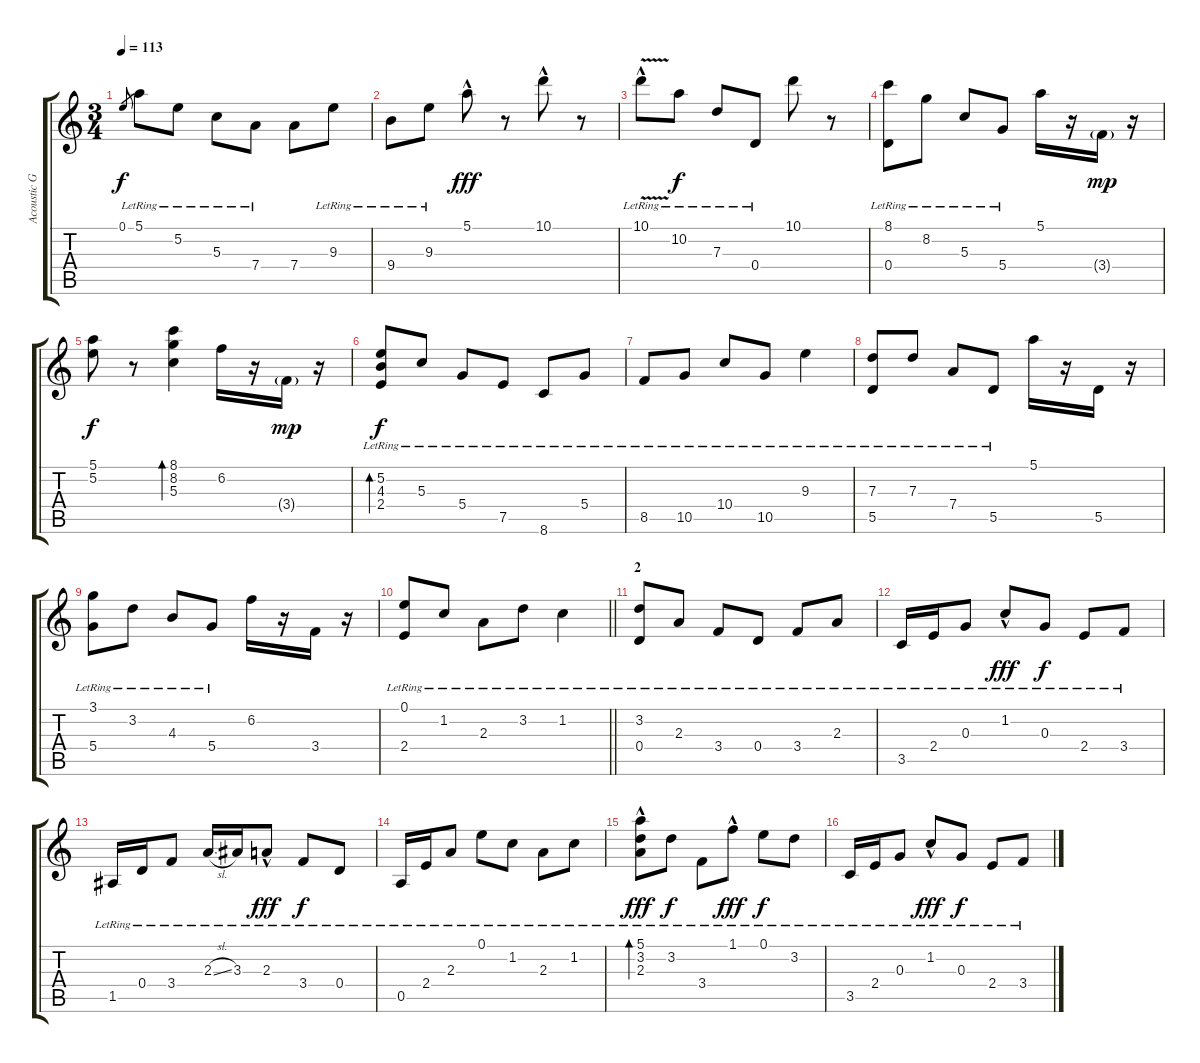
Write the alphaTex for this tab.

\track ("Acoustic Guitar" "Acoustic G") {instrument acousticguitarsteel}
\staff {score tabs}
\tuning (E4 B3 G3 D3 A2 E2) {hide}
\ts (3 4)
\tempo 113
\clef g2
\ks c
0.1.8{gr dy f} 5.1{lr}.8 5.2{lr}.8 5.3{lr}.8 7.4{lr}.8 7.4.8 9.3{lr}.8 |
9.4{lr}.8 9.3{lr}.8 5.1{hac}.8{dy fff} r.8 10.1{hac}.8 r.8 |
10.1{v hac lr}.8 10.2{lr}.8{dy f} 7.3{lr}.8 0.4{lr}.8 10.1.8 r.8 |
(8.1{lr} 0.4{lr}).8 8.2{lr}.8 5.3{lr}.8 5.4{lr}.8 5.1.16 r.16 3.4{g}.16{dy mp} r.16 |
(5.1 5.2).8{dy f} r.8 (8.1 8.2 5.3).4{bd 120} 6.2.16 r.16 3.4{g}.16{dy mp} r.16 |
(5.2{lr} 4.3{lr} 2.4{lr}).8{bd 120 dy f} 5.3{lr}.8 5.4{lr}.8 7.5{lr}.8 8.6{lr}.8 5.4{lr}.8 |
8.5{lr}.8 10.5{lr}.8 10.4{lr}.8 10.5{lr}.8 9.3{lr}.4 |
(7.3{lr} 5.5{lr}).8 7.3{lr}.8 7.4{lr}.8 5.5{lr}.8 5.1.16 r.16 5.5.16 r.16 |
(3.1{lr} 5.4{lr}).8 3.2{lr}.8 4.3{lr}.8 5.4{lr}.8 6.2.16 r.16 3.4.16 r.16 |
\barLineRight lightlight
(0.1{lr} 2.4{lr}).8 1.2{lr}.8 2.3{lr}.8 3.2{lr}.8 1.2{lr}.4 |
\section ("" "2")
(3.2{lr} 0.4{lr}).8 2.3{lr}.8 3.4{lr}.8 0.4{lr}.8 3.4{lr}.8 2.3{lr}.8 |
3.5{lr}.16 2.4{lr}.16 0.3{lr}.8 1.2{hac lr}.8{dy fff} 0.3{lr}.8{dy f} 2.4{lr}.8 3.4{lr}.8 |
1.5{lr}.16 0.4{lr}.16 3.4{lr}.8 2.3{sl lr}.16 3.3{lr}.16 2.3{hac lr}.8{dy fff} 3.4{lr}.8{dy f} 0.4{lr}.8 |
0.5{lr}.16 2.4{lr}.16 2.3{lr}.8 0.1{lr}.8 1.2{lr}.8 2.3{lr}.8 1.2{lr}.8 |
(5.1{hac lr} 3.2{lr} 2.3{lr}).8{bd 120 dy fff} 3.2{lr}.8{dy f} 3.4{lr}.8 1.1{hac lr}.8{dy fff} 0.1{lr}.8{dy f} 3.2{lr}.8 |
3.5{lr}.16 2.4{lr}.16 0.3{lr}.8 1.2{hac lr}.8{dy fff} 0.3{lr}.8{dy f} 2.4{lr}.8 3.4{lr}.8
